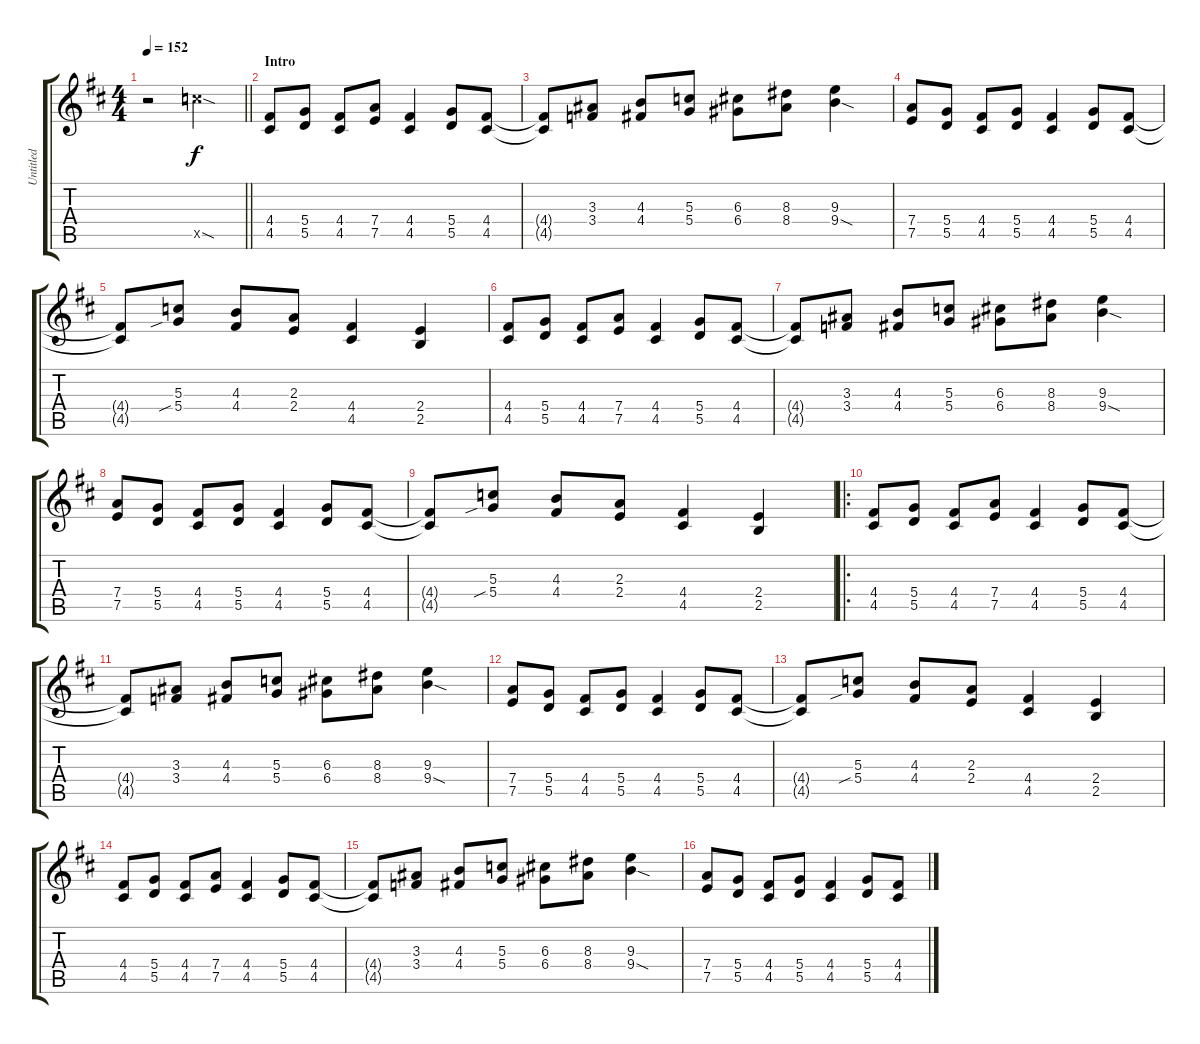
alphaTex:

\track ("Untitled" "Untitled") {instrument distortionguitar}
\staff {score tabs}
\tuning (E4 B3 G3 D3 A2 E2) {hide}
\ts (4 4)
\tempo 152
\clef g2
\barLineRight lightlight
\ks d
r.2{dy f instrument distortionguitar} 15.5{sod x}.2 |
\section ("" "Intro")
(4.4 4.5).8 (5.4 5.5).8 (4.4 4.5).8 (7.4 7.5).8 (4.4 4.5).4 (5.4 5.5).8 (4.4 4.5).8 |
(4.4{t} 4.5{t}).8 (3.3 3.4).8 (4.3 4.4).8 (5.3 5.4).8 (6.3 6.4).8 (8.3 8.4).8 (9.3 9.4{sod}).4 |
(7.4 7.5).8 (5.4 5.5).8 (4.4 4.5).8 (5.4 5.5).8 (4.4 4.5).4 (5.4 5.5).8 (4.4 4.5).8 |
(4.4{t} 4.5{t}).8 (5.3 5.4{sib}).8 (4.3 4.4).8 (2.3 2.4).8 (4.4 4.5).4 (2.4 2.5).4 |
(4.4 4.5).8 (5.4 5.5).8 (4.4 4.5).8 (7.4 7.5).8 (4.4 4.5).4 (5.4 5.5).8 (4.4 4.5).8 |
(4.4{t} 4.5{t}).8 (3.3 3.4).8 (4.3 4.4).8 (5.3 5.4).8 (6.3 6.4).8 (8.3 8.4).8 (9.3 9.4{sod}).4 |
(7.4 7.5).8 (5.4 5.5).8 (4.4 4.5).8 (5.4 5.5).8 (4.4 4.5).4 (5.4 5.5).8 (4.4 4.5).8 |
(4.4{t} 4.5{t}).8 (5.3 5.4{sib}).8 (4.3 4.4).8 (2.3 2.4).8 (4.4 4.5).4 (2.4 2.5).4 |
\ro
(4.4 4.5).8 (5.4 5.5).8 (4.4 4.5).8 (7.4 7.5).8 (4.4 4.5).4 (5.4 5.5).8 (4.4 4.5).8 |
(4.4{t} 4.5{t}).8 (3.3 3.4).8 (4.3 4.4).8 (5.3 5.4).8 (6.3 6.4).8 (8.3 8.4).8 (9.3 9.4{sod}).4 |
(7.4 7.5).8 (5.4 5.5).8 (4.4 4.5).8 (5.4 5.5).8 (4.4 4.5).4 (5.4 5.5).8 (4.4 4.5).8 |
(4.4{t} 4.5{t}).8 (5.3 5.4{sib}).8 (4.3 4.4).8 (2.3 2.4).8 (4.4 4.5).4 (2.4 2.5).4 |
(4.4 4.5).8 (5.4 5.5).8 (4.4 4.5).8 (7.4 7.5).8 (4.4 4.5).4 (5.4 5.5).8 (4.4 4.5).8 |
(4.4{t} 4.5{t}).8 (3.3 3.4).8 (4.3 4.4).8 (5.3 5.4).8 (6.3 6.4).8 (8.3 8.4).8 (9.3 9.4{sod}).4 |
(7.4 7.5).8 (5.4 5.5).8 (4.4 4.5).8 (5.4 5.5).8 (4.4 4.5).4 (5.4 5.5).8 (4.4 4.5).8
